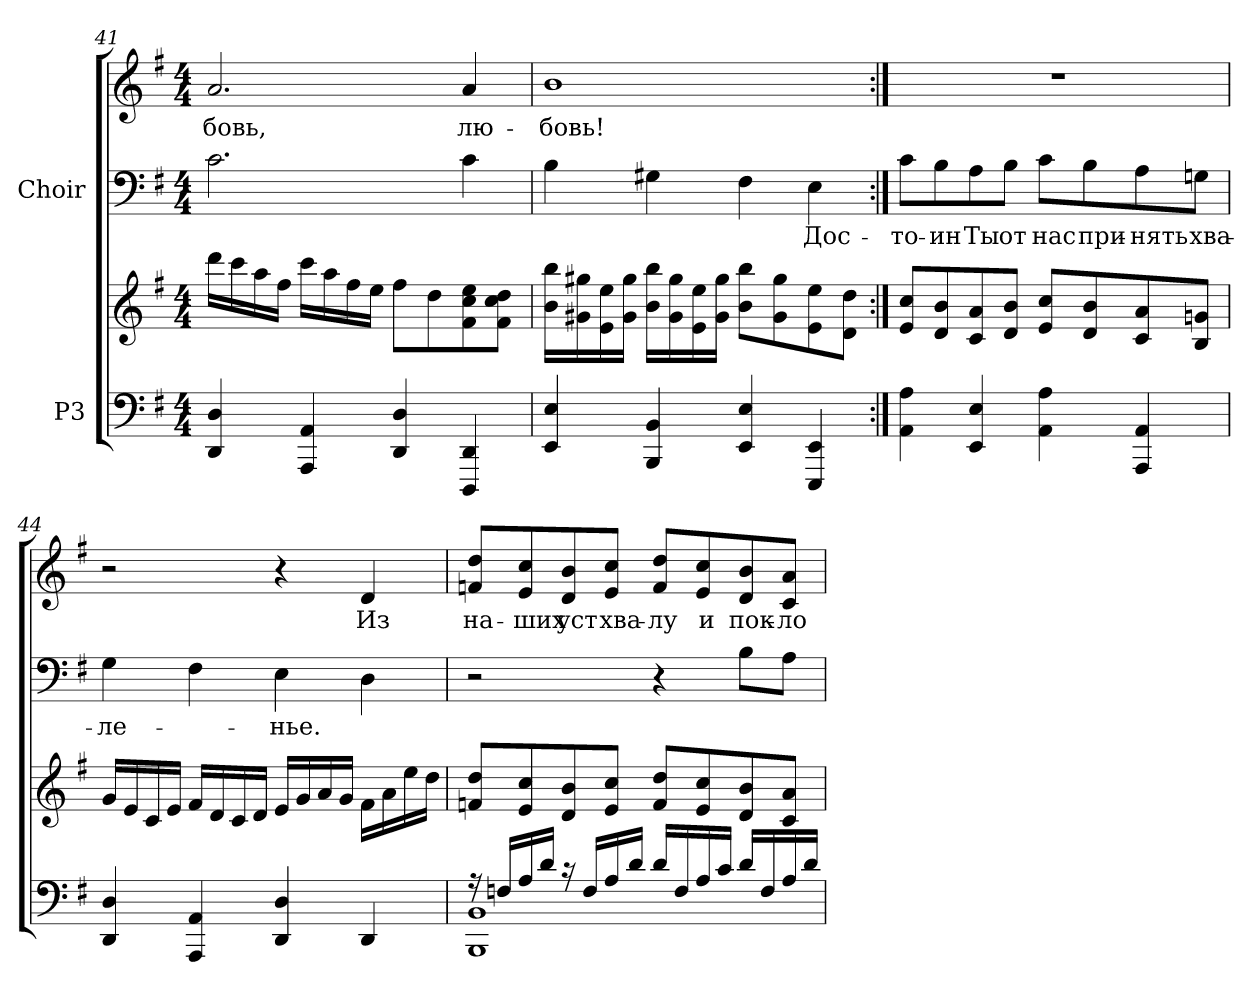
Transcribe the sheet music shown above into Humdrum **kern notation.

**kern	**kern	**kern	**text	**kern	**text
*part2	*part2	*part1	*part1	*part1	*part1
*staff4	*staff3	*staff2	*staff2	*staff1	*staff1
*I"P3	*	*I"Choir	*	*	*
!!LO:LB:g=z
*clefF4	*clefG2	*clefF4	*	*clefG2	*
*k[f#]	*k[f#]	*k[f#]	*	*k[f#]	*
*G:	*G:	*G:	*	*G:	*
*M4/4	*M4/4	*M4/4	*	*M4/4	*
=41	=41	=41	=41	=41	=41
!	!	!	!	!	!LO:LY:b:color=#000000
4DDi/ 4Di	16dddi\LL	2.ci\	.	2.ai/	-бовь,
.	16ccci\	.	.	.	.
.	16aai\	.	.	.	.
.	16ff#i\JJ	.	.	.	.
4AAAi/ 4AAi	16ccci\LL	.	.	.	.
.	16aai\	.	.	.	.
.	16ff#i\	.	.	.	.
.	16eei\JJ	.	.	.	.
4DDi/ 4Di	8ff#i\L	.	.	.	.
.	8ddi\	.	.	.	.
!	!	!	!	!	!LO:LY:b:color=#000000
4DDDi/ 4DDi	8f#i\ 8cci 8eei	4ci\	.	4ai/	лю-
.	8f#i\ 8cci 8ddiJ	.	.	.	.
=42	=42	=42	=42	=42	=42
!	!	!	!	!	!LO:LY:b:color=#000000
4EEi/ 4Ei	16bi\ 16bbiLL	4Bi\	.	1bi	-бовь!
.	16g#Xi\ 16gg#Xi	.	.	.	.
.	16ei\ 16eei	.	.	.	.
.	16g#i\ 16gg#iJJ	.	.	.	.
4BBBi/ 4BBi	16bi\ 16bbiLL	4G#Xi\	.	.	.
.	16g#i\ 16gg#i	.	.	.	.
.	16ei\ 16eei	.	.	.	.
.	16g#i\ 16gg#iJJ	.	.	.	.
4EEi/ 4Ei	8bi\ 8bbiL	4F#i\	.	.	.
.	8g#i\ 8gg#i	.	.	.	.
!	!	!	!LO:LY:a:color=#000000	!	!
4EEEi/ 4EEi	8ei\ 8eei	4Ei\	Дос-	.	.
.	8di\ 8ddiJ	.	.	.	.
=43:|!	=43:|!	=43:|!	=43:|!	=43:|!	=43:|!
!	!	!	!LO:LY:a:color=#000000	!	!
4AAi\ 4Ai	8ei/ 8cciL	8ci\L	-то-	1r	.
!	!	!	!LO:LY:a:color=#000000	!	!
.	8di/ 8bi	8Bi\	-ин	.	.
!	!	!	!LO:LY:a:color=#000000	!	!
4EEi/ 4Ei	8ci/ 8ai	8Ai\	Ты	.	.
!	!	!	!LO:LY:a:color=#000000	!	!
.	8di/ 8biJ	8Bi\J	от	.	.
!	!	!	!LO:LY:a:color=#000000	!	!
4AAi\ 4Ai	8ei/ 8cciL	8ci\L	нас	.	.
!	!	!	!LO:LY:a:color=#000000	!	!
.	8di/ 8bi	8Bi\	при-	.	.
!	!	!	!LO:LY:a:color=#000000	!	!
4AAAi/ 4AAi	8ci/ 8ai	8Ai\	-нять	.	.
!	!	!	!LO:LY:a:color=#000000	!	!
.	8Bi/ 8gniJ	8Gni\J	хва-	.	.
!!LO:LB:g=z
=44	=44	=44	=44	=44	=44
!	!	!	!LO:LY:a:color=#000000	!	!
4DDi/ 4Di	16gi/LL	4Gi\	-ле-	2r	.
.	16ei/	.	.	.	.
.	16ci/	.	.	.	.
.	16ei/JJ	.	.	.	.
4AAAi/ 4AAi	16f#i/LL	4F#i\	.	.	.
.	16di/	.	.	.	.
.	16ci/	.	.	.	.
.	16di/JJ	.	.	.	.
!	!	!	!LO:LY:a:color=#000000	!	!
4DDi/ 4Di	16ei/LL	4Ei\	-нье.	4r	.
.	16gi/	.	.	.	.
.	16ai/	.	.	.	.
.	16gi/JJ	.	.	.	.
!	!	!	!	!	!LO:LY:b:color=#000000
4DDi/	16f#i\LL	4Di\	.	4di/	Из
.	16ai\	.	.	.	.
.	16eei\	.	.	.	.
.	16ddi\JJ	.	.	.	.
=45	=45	=45	=45	=45	=45
*^	*	*	*	*	*
!	!	!	!	!	!	!LO:LY:b:color=#000000
16r	1BBBi 1BBi	8fni/ 8ddiL	2r	.	8fni/ 8ddiL	на-
16Fni/LL	.	.	.	.	.	.
!	!	!	!	!	!	!LO:LY:b:color=#000000
16Ai/	.	8ei/ 8cci	.	.	8ei/ 8cci	-ших
16di/JJ	.	.	.	.	.	.
!	!	!	!	!	!	!LO:LY:b:color=#000000
16r	.	8di/ 8bi	.	.	8di/ 8bi	уст
16Fi/LL	.	.	.	.	.	.
!	!	!	!	!	!	!LO:LY:b:color=#000000
16Ai/	.	8ei/ 8cciJ	.	.	8ei/ 8cciJ	хва-
16di/JJ	.	.	.	.	.	.
!	!	!	!	!	!	!LO:LY:b:color=#000000
16di/LL	.	8fi/ 8ddiL	4r	.	8fi/ 8ddiL	-лу
16Fi/	.	.	.	.	.	.
!	!	!	!	!	!	!LO:LY:b:color=#000000
16Ai/	.	8ei/ 8cci	.	.	8ei/ 8cci	и
16ci/JJ	.	.	.	.	.	.
!	!	!	!	!	!	!LO:LY:b:color=#000000
16di/LL	.	8di/ 8bi	8Bi\L	.	8di/ 8bi	пок-
16Fi/	.	.	.	.	.	.
!	!	!	!	!	!	!LO:LY:b:color=#000000
16Ai/	.	8ci/ 8aiJ	8Ai\J	.	8ci/ 8aiJ	-ло-
16di/JJ	.	.	.	.	.	.
*v	*v	*	*	*	*	*
=	=	=	=	=	=
*-	*-	*-	*-	*-	*-
